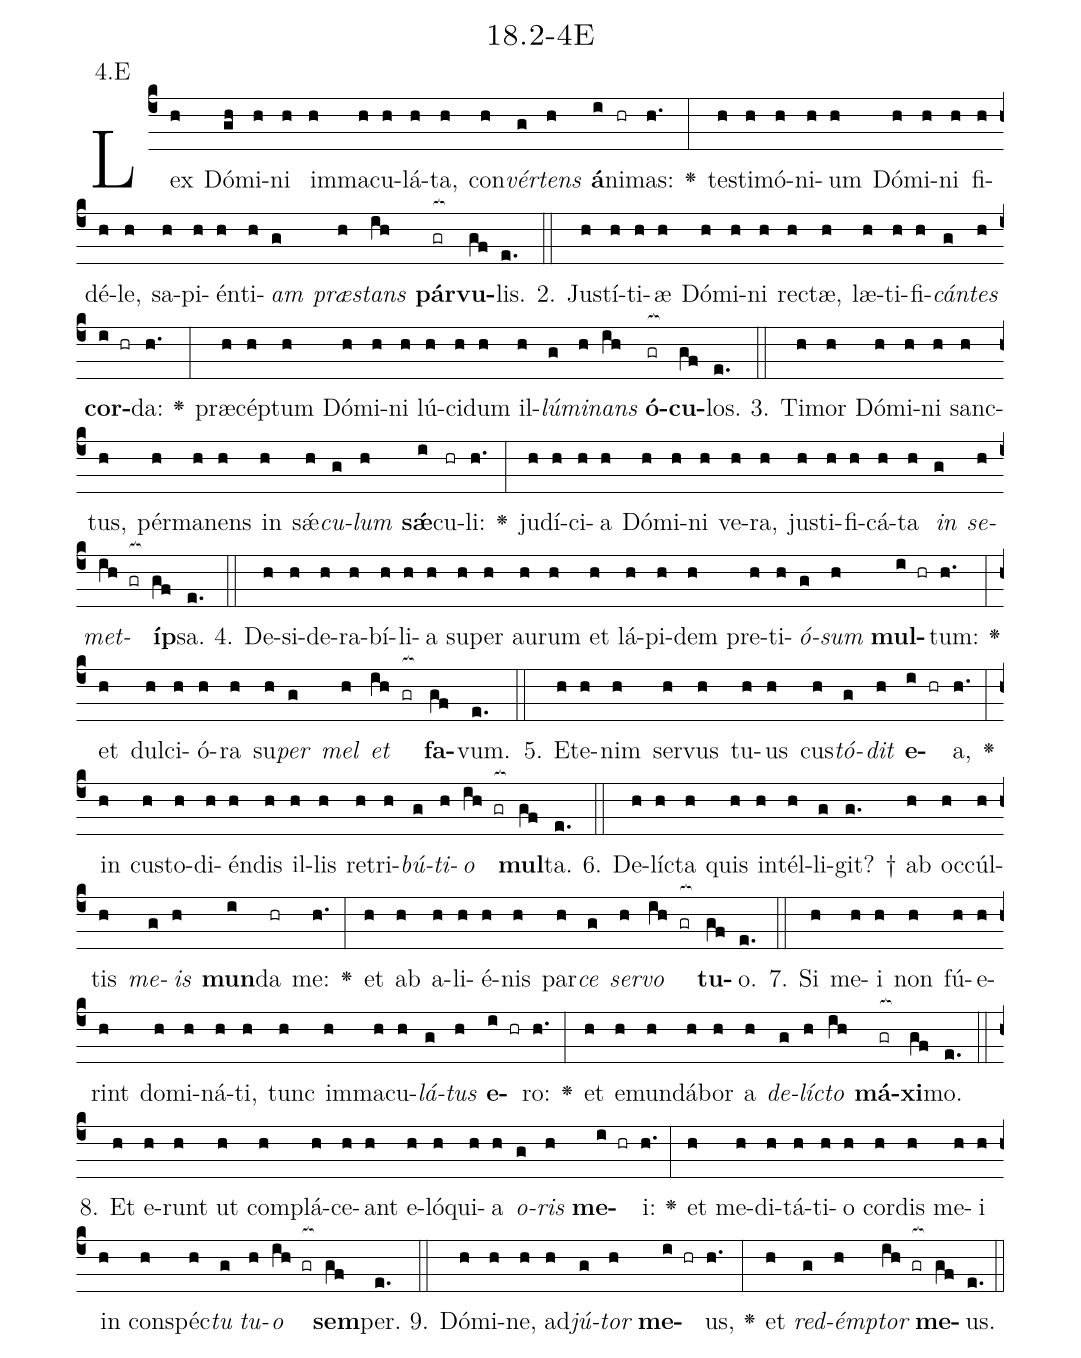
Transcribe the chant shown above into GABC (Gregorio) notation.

name: 18.2-4E;
annotation: 4.E;
%%
(c4)Lex(h) Dó(gh)mi(h)ni(h) im(h)ma(h)cu(h)lá(h)ta,(h) con(h)<i>vér</i>(g)<i>tens</i>(h) <b>á</b>(i)ni(hr)mas:(h.) <v>\greheightstar</v>(:) tes(h)ti(h)mó(h)ni(h)um(h) Dó(h)mi(h)ni(h) fi(h)dé(h)le,(h) sa(h)pi(h)én(h)ti(h)<i>am</i>(g) <i>præ</i>(h)<i>stans</i>(ih) <b>pár</b>(gr[ocb:1{])<b>vu</b>(gf[ocb:0}])lis.(e.) (::)
2. Jus(h)tí(h)ti(h)æ(h) Dó(h)mi(h)ni(h) rec(h)tæ,(h) læ(h)ti(h)fi(h)<i>cán</i>(g)<i>tes</i>(h) <b>cor</b>(i hr)da:(h.) <v>\greheightstar</v>(:) præ(h)cép(h)tum(h) Dó(h)mi(h)ni(h) lú(h)ci(h)dum(h) il(h)<i>lú</i>(g)<i>mi</i>(h)<i>nans</i>(ih) <b>ó</b>(gr[ocb:1{])<b>cu</b>(gf[ocb:0}])los.(e.) (::)
3. Ti(h)mor(h) Dó(h)mi(h)ni(h) sanc(h)tus,(h) pér(h)ma(h)nens(h) in(h) sǽ(h)<i>cu</i>(g)<i>lum</i>(h) <b>sǽ</b>(i)cu(hr)li:(h.) <v>\greheightstar</v>(:) ju(h)dí(h)ci(h)a(h) Dó(h)mi(h)ni(h) ve(h)ra,(h) jus(h)ti(h)fi(h)cá(h)ta(h) <i>in</i>(g) <i>se</i>(h)<i>met</i>(ih gr[ocb:1{])<b>íp</b>(gf[ocb:0}])sa.(e.) (::)
4. De(h)si(h)de(h)ra(h)bí(h)li(h)a(h) su(h)per(h) au(h)rum(h) et(h) lá(h)pi(h)dem(h) pre(h)ti(h)<i>ó</i>(g)<i>sum</i>(h) <b>mul</b>(i hr)tum:(h.) <v>\greheightstar</v>(:) et(h) dul(h)ci(h)ó(h)ra(h) su(h)<i>per</i>(g) <i>mel</i>(h) <i>et</i>(ih gr[ocb:1{]) <b>fa</b>(gf[ocb:0}])vum.(e.) (::)
5. Et(h)e(h)nim(h) ser(h)vus(h) tu(h)us(h) cus(h)<i>tó</i>(g)<i>dit</i>(h) <b>e</b>(i hr)a,(h.) <v>\greheightstar</v>(:) in(h) cus(h)to(h)di(h)én(h)dis(h) il(h)lis(h) re(h)tri(h)<i>bú</i>(g)<i>ti</i>(h)<i>o</i>(ih gr[ocb:1{]) <b>mul</b>(gf[ocb:0}])ta.(e.) (::)
6. De(h)líc(h)ta(h) quis(h) in(h)tél(h)li(g)git? †(g.) ab(h) oc(h)cúl(h)tis(h) <i>me</i>(g)<i>is</i>(h) <b>mun</b>(i)da(hr) me:(h.) <v>\greheightstar</v>(:) et(h) ab(h) a(h)li(h)é(h)nis(h) par(h)<i>ce</i>(g) <i>ser</i>(h)<i>vo</i>(ih gr[ocb:1{]) <b>tu</b>(gf[ocb:0}])o.(e.) (::)
7. Si(h) me(h)i(h) non(h) fú(h)e(h)rint(h) do(h)mi(h)ná(h)ti,(h) tunc(h) im(h)ma(h)cu(h)<i>lá</i>(g)<i>tus</i>(h) <b>e</b>(i hr)ro:(h.) <v>\greheightstar</v>(:) et(h) e(h)mun(h)dá(h)bor(h) a(h) <i>de</i>(g)<i>líc</i>(h)<i>to</i>(ih) <b>má</b>(gr[ocb:1{])<b>xi</b>(gf[ocb:0}])mo.(e.) (::)
8. Et(h) e(h)runt(h) ut(h) com(h)plá(h)ce(h)ant(h) e(h)ló(h)qui(h)a(h) <i>o</i>(g)<i>ris</i>(h) <b>me</b>(i hr)i:(h.) <v>\greheightstar</v>(:) et(h) me(h)di(h)tá(h)ti(h)o(h) cor(h)dis(h) me(h)i(h) in(h) con(h)spéc(h)<i>tu</i>(g) <i>tu</i>(h)<i>o</i>(ih gr[ocb:1{]) <b>sem</b>(gf[ocb:0}])per.(e.) (::)
9. Dó(h)mi(h)ne,(h) ad(h)<i>jú</i>(g)<i>tor</i>(h) <b>me</b>(i hr)us,(h.) <v>\greheightstar</v>(:) et(h) <i>red</i>(g)<i>émp</i>(h)<i>tor</i>(ih gr[ocb:1{]) <b>me</b>(gf[ocb:0}])us.(e.) (::)
